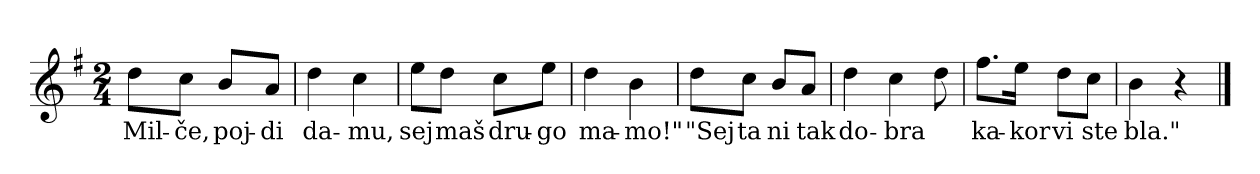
**kern	**text
*part1	*part1
*staff1	*staff1
*clefG2	*
*k[f#]	*
*G:	*
*M2/4	*
*MM88	*
=1	=1
8dd\L	Mil-
8cc\J	-če,
8b/L	poj-
8a/J	-di
=2	=2
4dd\	da-
4cc\	-mu,
=3	=3
8ee\L	sej
8dd\J	maš
8cc\L	dru-
8ee\J	-go
=4	=4
4dd\	ma-
4b\	-mo!"
!!LO:LB:g=z
=5	=5
8dd\L	"Sej
8cc\J	ta
8b/L	ni
8a/J	tak
=6	=6
4dd\	do-
4cc\	-bra
8dd\	.
=7	=7
8.ff#\L	ka-
16ee\Jk	-kor
8dd\L	vi
8cc\J	ste
=8	=8
4b\	bla."
4r	.
==	==
*-	*-
